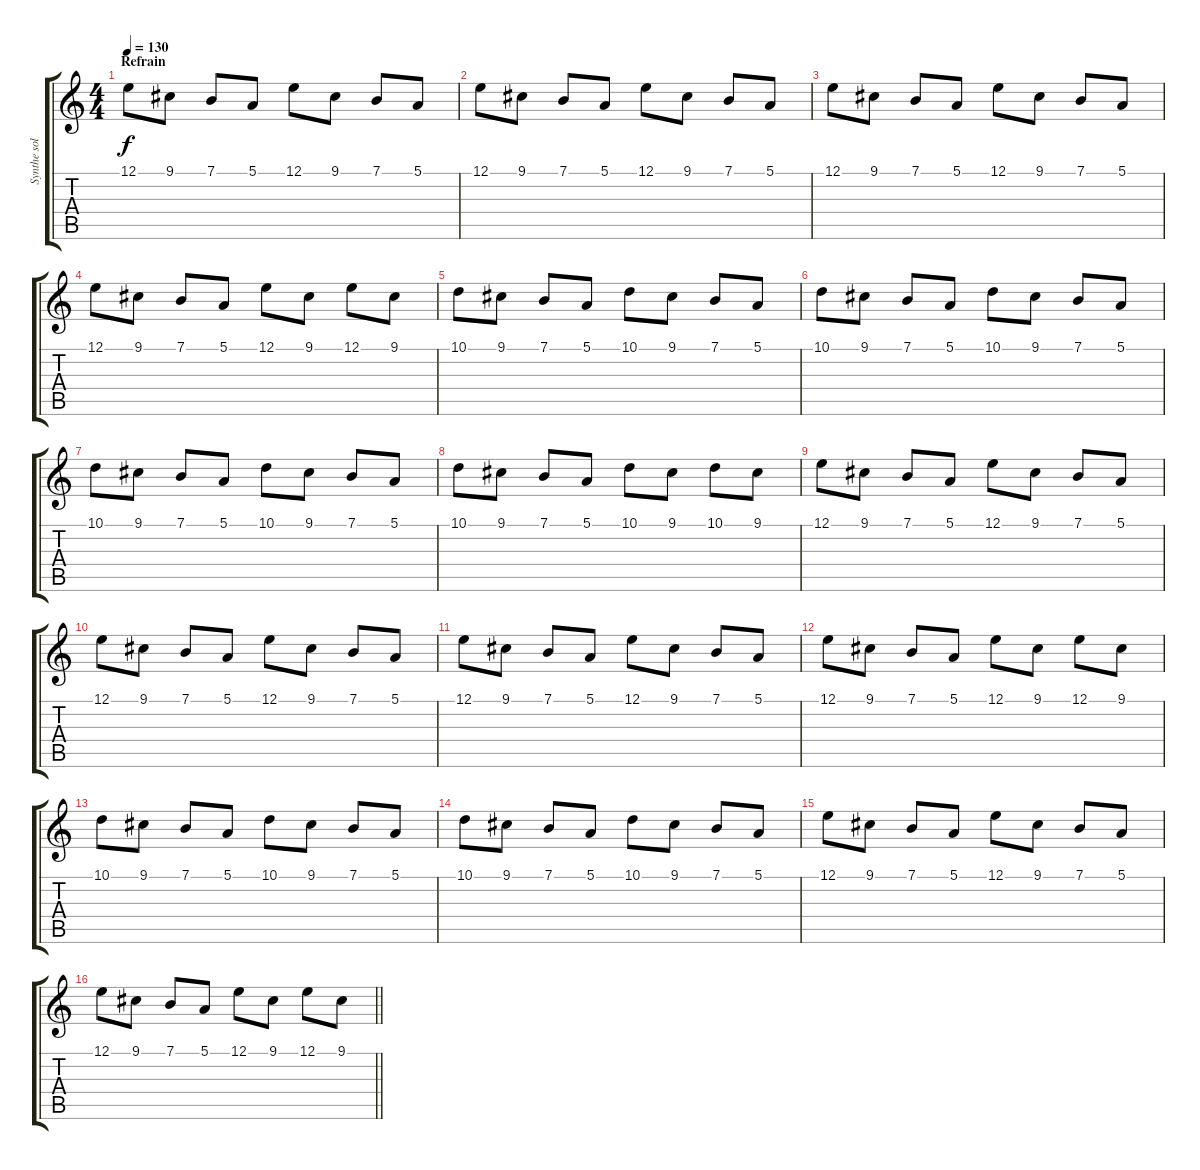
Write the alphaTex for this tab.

\track ("Synthe solo" "Synthe sol") {instrument stringensemble1}
\staff {score tabs}
\tuning (E4 B3 G3 D3 A2 E2) {hide}
\ts (4 4)
\section ("" "Refrain")
\tempo 130
\clef g2
\ks c
12.1.8{dy f} 9.1.8 7.1.8 5.1.8 12.1.8 9.1.8 7.1.8 5.1.8 |
12.1.8 9.1.8 7.1.8 5.1.8 12.1.8 9.1.8 7.1.8 5.1.8 |
12.1.8 9.1.8 7.1.8 5.1.8 12.1.8 9.1.8 7.1.8 5.1.8 |
12.1.8 9.1.8 7.1.8 5.1.8 12.1.8 9.1.8 12.1.8 9.1.8 |
10.1.8 9.1.8 7.1.8 5.1.8 10.1.8 9.1.8 7.1.8 5.1.8 |
10.1.8 9.1.8 7.1.8 5.1.8 10.1.8 9.1.8 7.1.8 5.1.8 |
10.1.8 9.1.8 7.1.8 5.1.8 10.1.8 9.1.8 7.1.8 5.1.8 |
10.1.8 9.1.8 7.1.8 5.1.8 10.1.8 9.1.8 10.1.8 9.1.8 |
12.1.8 9.1.8 7.1.8 5.1.8 12.1.8 9.1.8 7.1.8 5.1.8 |
12.1.8 9.1.8 7.1.8 5.1.8 12.1.8 9.1.8 7.1.8 5.1.8 |
12.1.8 9.1.8 7.1.8 5.1.8 12.1.8 9.1.8 7.1.8 5.1.8 |
12.1.8 9.1.8 7.1.8 5.1.8 12.1.8 9.1.8 12.1.8 9.1.8 |
10.1.8 9.1.8 7.1.8 5.1.8 10.1.8 9.1.8 7.1.8 5.1.8 |
10.1.8 9.1.8 7.1.8 5.1.8 10.1.8 9.1.8 7.1.8 5.1.8 |
12.1.8 9.1.8 7.1.8 5.1.8 12.1.8 9.1.8 7.1.8 5.1.8 |
\barLineRight lightlight
12.1.8 9.1.8 7.1.8 5.1.8 12.1.8 9.1.8 12.1.8 9.1.8
